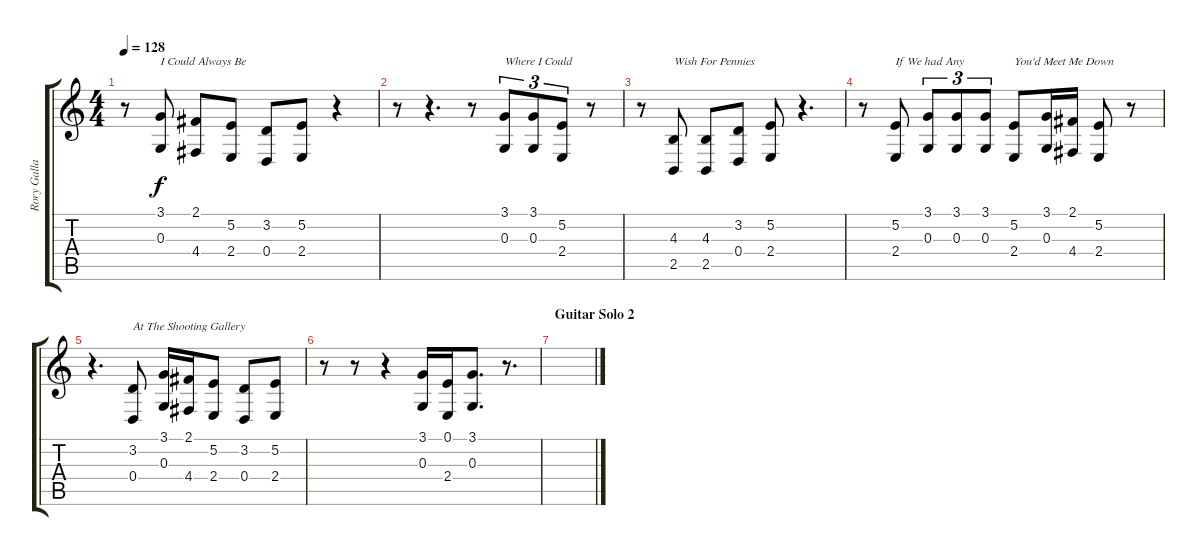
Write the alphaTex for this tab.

\track ("Rory Gallagher Vocals" "Rory Galla") {instrument sopranosax}
\staff {score tabs}
\tuning (E4 B3 G3 D3 A2 E2) {hide}
\ts (4 4)
\tempo 128
\clef g2
\ks c
r.8{dy f} (3.1 0.3).8{txt "I Could Always Be"} (2.1 4.4).8 (5.2 2.4).8 (3.2 0.4).8 (5.2 2.4).8 r.4 |
r.8 r.4{d} r.8 (3.1 0.3).8{tu (3 2) txt "Where I Could"} (3.1 0.3).8{tu (3 2)} (5.2 2.4).8{tu (3 2)} r.8 |
r.8 (4.3 2.5).8{txt "Wish For Pennies"} (4.3 2.5).8 (3.2 0.4).8 (5.2 2.4).8 r.4{d} |
r.8 (5.2 2.4).8{txt "If We had Any"} (3.1 0.3).8{tu (3 2)} (3.1 0.3).8{tu (3 2)} (3.1 0.3).8{tu (3 2)} (5.2 2.4).8{txt "You'd Meet Me Down"} (3.1 0.3).16 (2.1 4.4).16 (5.2 2.4).8 r.8 |
r.4{d} (3.2 0.4).8{txt "At The Shooting Gallery"} (3.1 0.3).16 (2.1 4.4).16 (5.2 2.4).8 (3.2 0.4).8 (5.2 2.4).8 |
r.8 r.8 r.4 (3.1 0.3).16 (0.1 2.4).16 (3.1 0.3).8{d} r.8{d} |
\section ("" "Guitar Solo 2")
